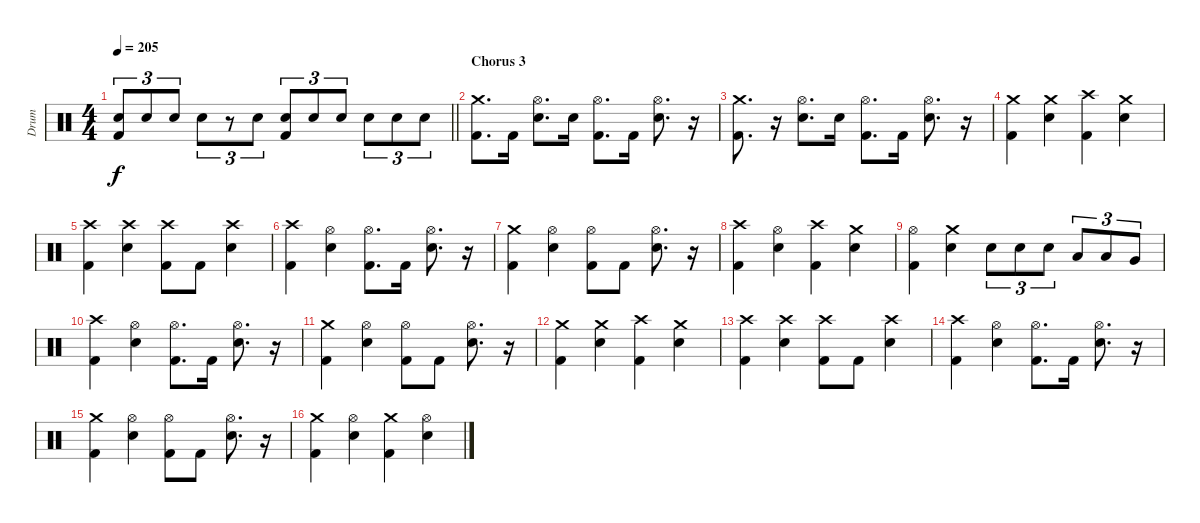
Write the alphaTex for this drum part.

\track ("Drum" "Drum") {instrument percussion}
\staff {score}
\articulation defaults
\ts (4 4)
\tempo 205
\clef neutral
\barLineRight lightlight
\ks c
("Electric Snare (hit)" "Kick (hit) 2").8{tu (3 2) dy f} "Electric Snare (hit)".8{tu (3 2)} "Electric Snare (hit)".8{tu (3 2)} "Electric Snare (hit)".8{tu (3 2)} r.8{tu (3 2)} "Electric Snare (hit)".8{tu (3 2)} ("Electric Snare (hit)" "Kick (hit) 2").8{tu (3 2)} "Electric Snare (hit)".8{tu (3 2)} "Electric Snare (hit)".8{tu (3 2)} "Electric Snare (hit)".8{tu (3 2)} "Electric Snare (hit)".8{tu (3 2)} "Electric Snare (hit)".8{tu (3 2)} |
\section ("" "Chorus 3")
("Kick (hit) 2" "Crash medium (hit)").8{d} "Kick (hit) 2".16 ("Electric Snare (hit)" "Hi-Hat (open)").8{d} "Electric Snare (hit)".16 ("Kick (hit) 2" "Hi-Hat (open)").8{d} "Kick (hit) 2".16 ("Electric Snare (hit)" "Hi-Hat (open)").8{d} r.16 |
("Kick (hit) 2" "Crash medium (hit)").8{d} r.16 ("Electric Snare (hit)" "Hi-Hat (open)").8{d} "Electric Snare (hit)".16 ("Kick (hit) 2" "Hi-Hat (open)").8{d} "Kick (hit) 2".16 ("Electric Snare (hit)" "Hi-Hat (open)").8{d} r.16 |
("Kick (hit) 2" "Crash medium (hit)").4 ("Electric Snare (hit)" "Crash medium (hit)").4 ("Kick (hit) 2" "Crash high (hit)").4 ("Electric Snare (hit)" "Crash medium (hit)").4 |
("Kick (hit) 2" "Crash high (hit)").4 ("Electric Snare (hit)" "Crash high (hit)").4 ("Kick (hit) 2" "Crash high (hit)").8 "Kick (hit) 2".8 ("Electric Snare (hit)" "Crash high (hit)").4 |
("Kick (hit) 2" "Crash high (hit)").4 ("Electric Snare (hit)" "Hi-Hat (open)").4 ("Kick (hit) 2" "Hi-Hat (open)").8{d} "Kick (hit) 2".16 ("Electric Snare (hit)" "Hi-Hat (open)").8{d} r.16 |
("Kick (hit) 2" "Crash medium (hit)").4 ("Electric Snare (hit)" "Hi-Hat (open)").4 ("Kick (hit) 2" "Hi-Hat (open)").8 "Kick (hit) 2".8 ("Electric Snare (hit)" "Hi-Hat (open)").8{d} r.16 |
("Kick (hit) 2" "Crash high (hit)").4 ("Electric Snare (hit)" "Hi-Hat (open)").4 ("Kick (hit) 2" "Crash high (hit)").4 ("Electric Snare (hit)" "Crash medium (hit)").4 |
("Kick (hit) 2" "Hi-Hat (open)").4 ("Electric Snare (hit)" "Crash medium (hit)").4 "Electric Snare (hit)".8{tu (3 2)} "Electric Snare (hit)".8{tu (3 2)} "Electric Snare (hit)".8{tu (3 2)} "Low Tom (hit)".8{tu (3 2)} "Low Tom (hit)".8{tu (3 2)} "Very Low Tom (hit)".8{tu (3 2)} |
("Kick (hit) 2" "Crash high (hit)").4 ("Electric Snare (hit)" "Hi-Hat (open)").4 ("Kick (hit) 2" "Hi-Hat (open)").8{d} "Kick (hit) 2".16 ("Electric Snare (hit)" "Hi-Hat (open)").8{d} r.16 |
("Kick (hit) 2" "Crash medium (hit)").4 ("Electric Snare (hit)" "Hi-Hat (open)").4 ("Kick (hit) 2" "Hi-Hat (open)").8 "Kick (hit) 2".8 ("Electric Snare (hit)" "Hi-Hat (open)").8{d} r.16 |
("Kick (hit) 2" "Crash medium (hit)").4 ("Electric Snare (hit)" "Crash medium (hit)").4 ("Kick (hit) 2" "Crash high (hit)").4 ("Electric Snare (hit)" "Crash medium (hit)").4 |
("Kick (hit) 2" "Crash high (hit)").4 ("Electric Snare (hit)" "Crash high (hit)").4 ("Kick (hit) 2" "Crash high (hit)").8 "Kick (hit) 2".8 ("Electric Snare (hit)" "Crash high (hit)").4 |
("Kick (hit) 2" "Crash high (hit)").4 ("Electric Snare (hit)" "Hi-Hat (open)").4 ("Kick (hit) 2" "Hi-Hat (open)").8{d} "Kick (hit) 2".16 ("Electric Snare (hit)" "Hi-Hat (open)").8{d} r.16 |
("Kick (hit) 2" "Crash medium (hit)").4 ("Electric Snare (hit)" "Hi-Hat (open)").4 ("Kick (hit) 2" "Hi-Hat (open)").8 "Kick (hit) 2".8 ("Electric Snare (hit)" "Hi-Hat (open)").8{d} r.16 |
("Kick (hit) 2" "Crash medium (hit)").4 ("Electric Snare (hit)" "Hi-Hat (open)").4 ("Kick (hit) 2" "Crash medium (hit)").4 ("Electric Snare (hit)" "Hi-Hat (open)").4
